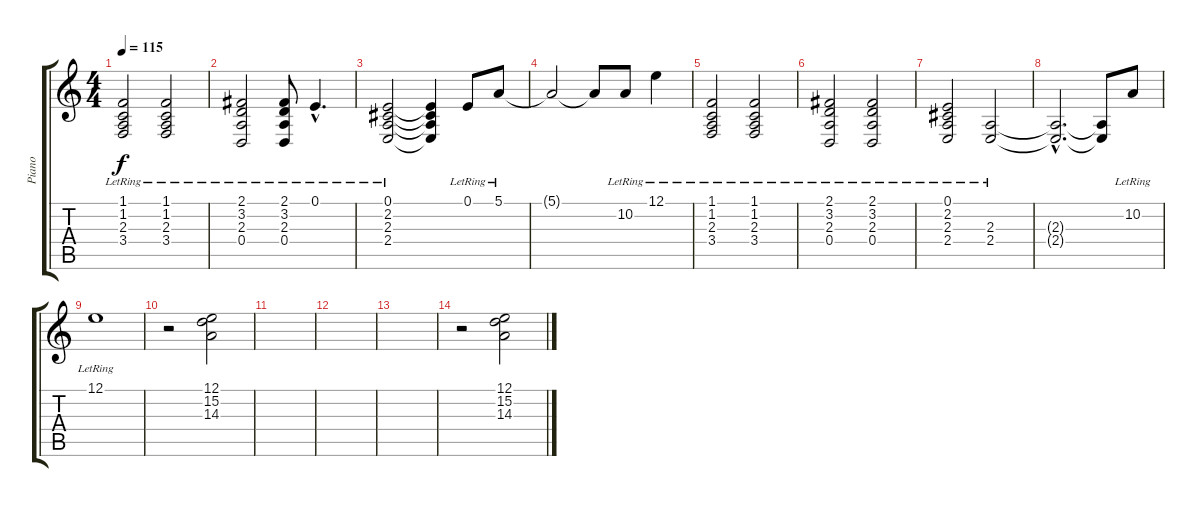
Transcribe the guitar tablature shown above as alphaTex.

\track ("Piano" "Piano") {instrument acousticgrandpiano}
\staff {score tabs}
\tuning (E4 B3 G3 D3 A2 E2) {hide}
\ts (4 4)
\tempo 115
\clef g2
\ks c
(1.1{lr} 1.2{lr} 2.3{lr} 3.4{lr}).2{dy f} (1.1{lr} 1.2{lr} 2.3{lr} 3.4{lr}).2 |
(2.1{lr} 3.2{lr} 2.3{lr} 0.4{lr}).2 (2.1{lr} 3.2{lr} 2.3{lr} 0.4{lr}).8 0.1{hac lr}.4{d} |
(0.1{lr} 2.2{lr} 2.3{lr} 2.4{lr}).2 (0.1{t} 2.2{t} 2.3{t} 2.4{t}).4 0.1{lr}.8 5.1{lr}.8 |
5.1{t}.2 5.1{t}.8 10.2{lr}.8 12.1{lr}.4 |
(1.1{lr} 1.2{lr} 2.3{lr} 3.4{lr}).2 (1.1{lr} 1.2{lr} 2.3{lr} 3.4{lr}).2 |
(2.1{lr} 3.2{lr} 2.3{lr} 0.4{lr}).2 (2.1{lr} 3.2{lr} 2.3{lr} 0.4{lr}).2 |
(0.1{lr} 2.2{lr} 2.3{lr} 2.4{lr}).2 (2.3{lr} 2.4{lr}).2 |
(2.3{hac t} 2.4{hac t}).2{d} (2.3{t} 2.4{t}).8 10.2{lr}.8 |
12.1{lr}.1 |
r.2{volume 14 balance 8} (12.1 15.2 14.3).2 |
|
|
|
r.2 (12.1 15.2 14.3).2
